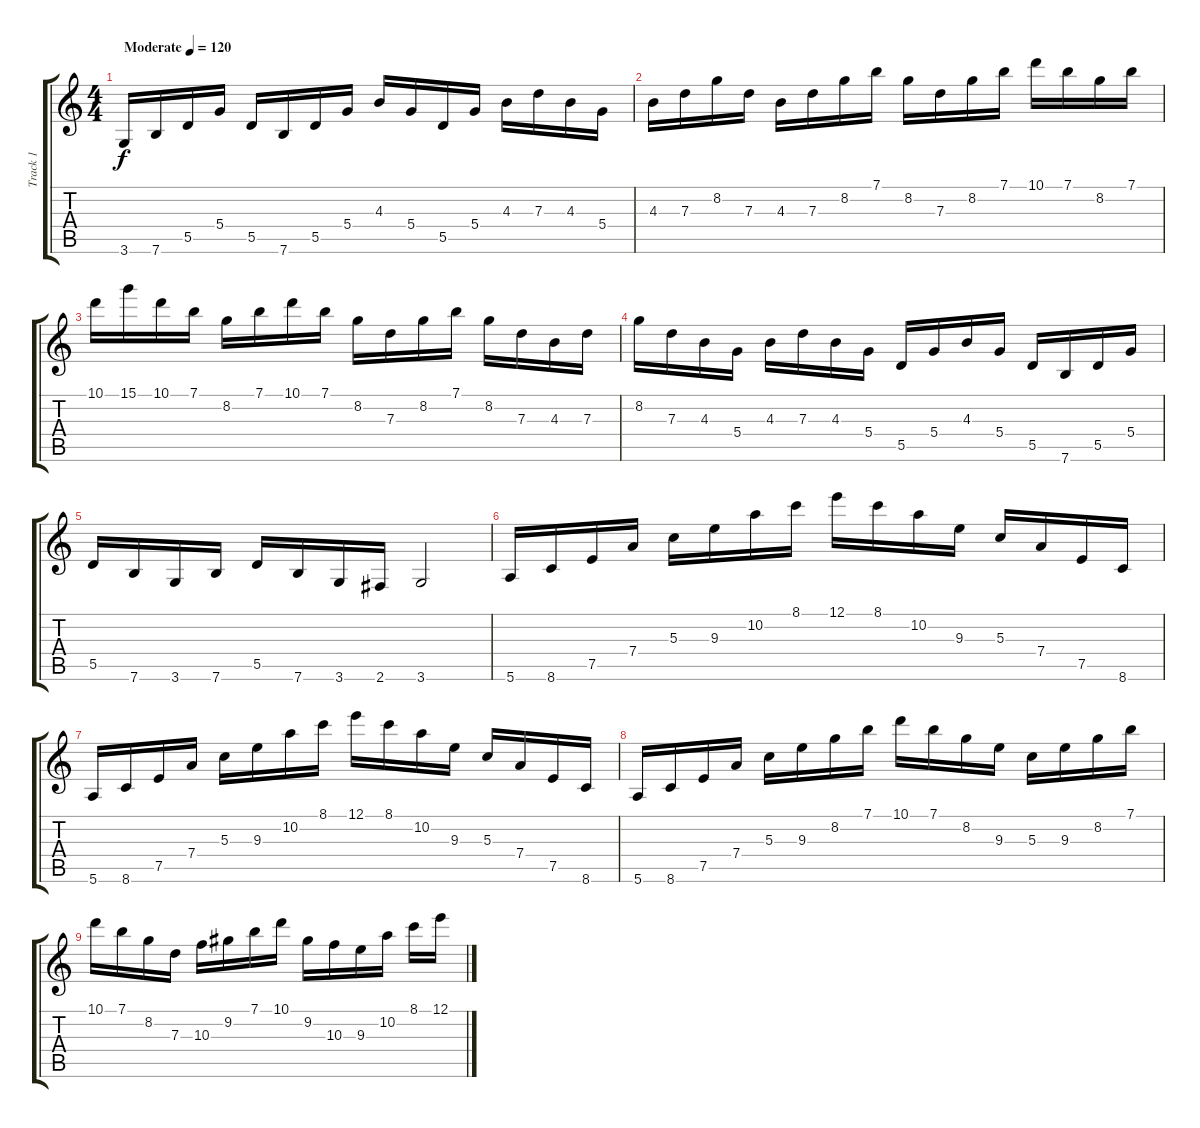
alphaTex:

\track ("Track 1" "Track 1") {instrument overdrivenguitar}
\staff {score tabs}
\tuning (E4 B3 G3 D3 A2 E2) {hide}
\ts (4 4)
\tempo (120 "Moderate")
\clef g2
\ks c
3.6.16{dy f instrument overdrivenguitar} 7.6.16 5.5.16 5.4.16 5.5.16 7.6.16 5.5.16 5.4.16 4.3.16 5.4.16 5.5.16 5.4.16 4.3.16 7.3.16 4.3.16 5.4.16 |
4.3.16 7.3.16 8.2.16 7.3.16 4.3.16 7.3.16 8.2.16 7.1.16 8.2.16 7.3.16 8.2.16 7.1.16 10.1.16 7.1.16 8.2.16 7.1.16 |
10.1.16 15.1.16 10.1.16 7.1.16 8.2.16 7.1.16 10.1.16 7.1.16 8.2.16 7.3.16 8.2.16 7.1.16 8.2.16 7.3.16 4.3.16 7.3.16 |
8.2.16 7.3.16 4.3.16 5.4.16 4.3.16 7.3.16 4.3.16 5.4.16 5.5.16 5.4.16 4.3.16 5.4.16 5.5.16 7.6.16 5.5.16 5.4.16 |
5.5.16 7.6.16 3.6.16 7.6.16 5.5.16 7.6.16 3.6.16 2.6.16 3.6.2 |
5.6.16 8.6.16 7.5.16 7.4.16 5.3.16 9.3.16 10.2.16 8.1.16 12.1.16 8.1.16 10.2.16 9.3.16 5.3.16 7.4.16 7.5.16 8.6.16 |
5.6.16 8.6.16 7.5.16 7.4.16 5.3.16 9.3.16 10.2.16 8.1.16 12.1.16 8.1.16 10.2.16 9.3.16 5.3.16 7.4.16 7.5.16 8.6.16 |
5.6.16 8.6.16 7.5.16 7.4.16 5.3.16 9.3.16 8.2.16 7.1.16 10.1.16 7.1.16 8.2.16 9.3.16 5.3.16 9.3.16 8.2.16 7.1.16 |
10.1.16 7.1.16 8.2.16 7.3.16 10.3.16 9.2.16 7.1.16 10.1.16 9.2.16 10.3.16 9.3.16 10.2.16 8.1.16 12.1.16
